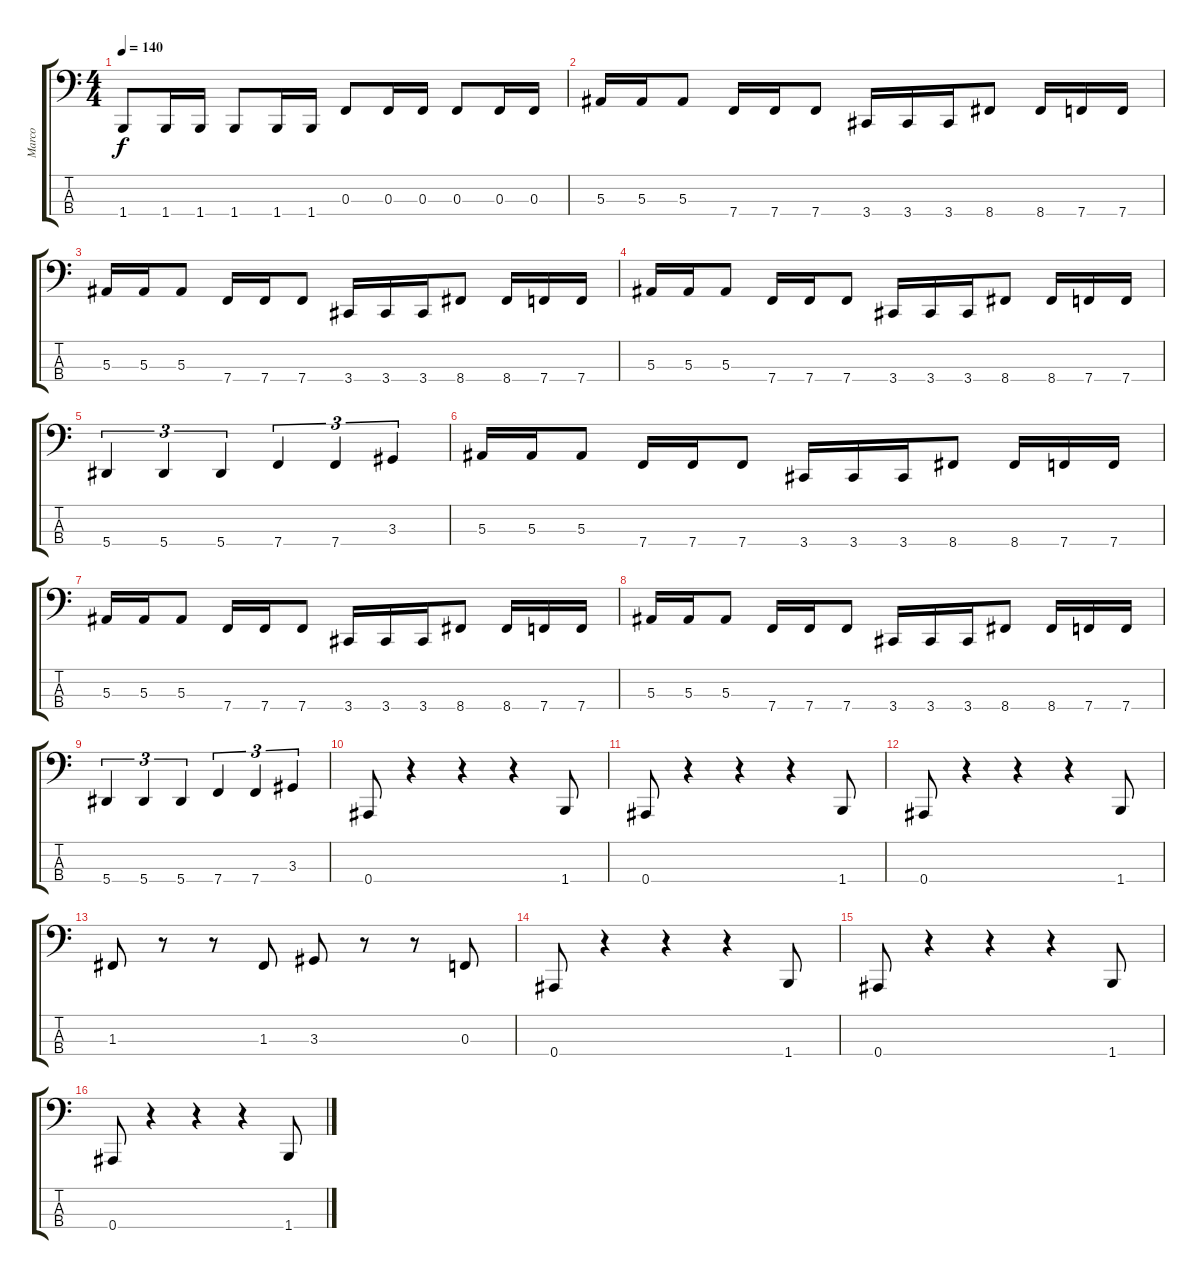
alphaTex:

\track ("Marco" "Marco") {instrument electricbasspick}
\staff {score tabs}
\tuning (Eb2 Bb1 F1 Bb0) {hide}
\ts (4 4)
\tempo 140
\clef f4
\ks c
1.4.8{dy f} 1.4.16 1.4.16 1.4.8 1.4.16 1.4.16 0.3.8 0.3.16 0.3.16 0.3.8 0.3.16 0.3.16 |
5.3.16{instrument slapbass1} 5.3.16 5.3.8 7.4.16 7.4.16 7.4.8 3.4.16 3.4.16 3.4.16 8.4.8 8.4.16 7.4.16 7.4.16 |
\section ("" "")
5.3.16{instrument slapbass1} 5.3.16 5.3.8 7.4.16 7.4.16 7.4.8 3.4.16 3.4.16 3.4.16 8.4.8 8.4.16 7.4.16 7.4.16 |
5.3.16{instrument slapbass1} 5.3.16 5.3.8 7.4.16 7.4.16 7.4.8 3.4.16 3.4.16 3.4.16 8.4.8 8.4.16 7.4.16 7.4.16 |
5.4.4{tu (3 2)} 5.4.4{tu (3 2)} 5.4.4{tu (3 2)} 7.4.4{tu (3 2)} 7.4.4{tu (3 2)} 3.3.4{tu (3 2)} |
5.3.16{instrument slapbass1} 5.3.16 5.3.8 7.4.16 7.4.16 7.4.8 3.4.16 3.4.16 3.4.16 8.4.8 8.4.16 7.4.16 7.4.16 |
5.3.16{instrument slapbass1} 5.3.16 5.3.8 7.4.16 7.4.16 7.4.8 3.4.16 3.4.16 3.4.16 8.4.8 8.4.16 7.4.16 7.4.16 |
5.3.16{instrument slapbass1} 5.3.16 5.3.8 7.4.16 7.4.16 7.4.8 3.4.16 3.4.16 3.4.16 8.4.8 8.4.16 7.4.16 7.4.16 |
5.4.4{tu (3 2)} 5.4.4{tu (3 2)} 5.4.4{tu (3 2)} 7.4.4{tu (3 2)} 7.4.4{tu (3 2)} 3.3.4{tu (3 2)} |
0.4.8 r.4 r.4 r.4 1.4.8 |
0.4.8 r.4 r.4 r.4 1.4.8 |
0.4.8 r.4 r.4 r.4 1.4.8 |
1.3.8 r.8 r.8 1.3.8 3.3.8 r.8 r.8 0.3.8 |
0.4.8 r.4 r.4 r.4 1.4.8 |
0.4.8 r.4 r.4 r.4 1.4.8 |
0.4.8 r.4 r.4 r.4 1.4.8
